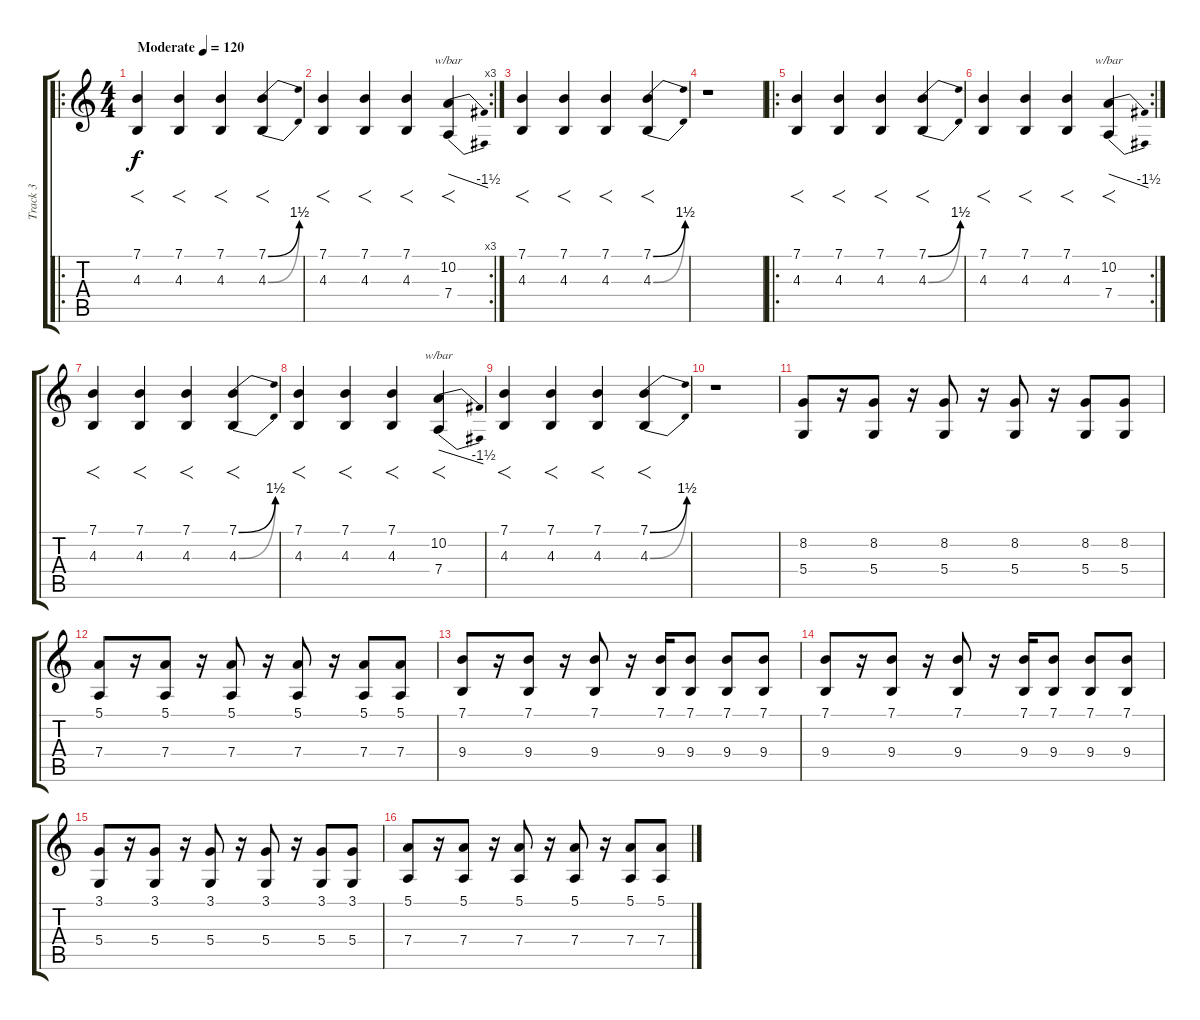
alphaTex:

\track ("Track 3" "Track 3") {instrument sopranosax}
\staff {score tabs}
\tuning (E4 B3 G3 D3 A2 E2) {hide}
\ro
\ts (4 4)
\tempo (120 "Moderate")
\clef g2
\ks c
(7.1 4.3).4{f dy f instrument sopranosax} (7.1 4.3).4{f} (7.1 4.3).4{f} (7.1{be (bend 0 0 60 6)} 4.3{be (bend 0 0 60 6)}).4{f} |
\rc 3
(7.1 4.3).4{f} (7.1 4.3).4{f} (7.1 4.3).4{f} (10.2 7.4).4{f tbe (dive default 0 0 60 -6)} |
(7.1 4.3).4{f} (7.1 4.3).4{f} (7.1 4.3).4{f} (7.1{be (bend 0 0 60 6)} 4.3{be (bend 0 0 60 6)}).4{f} |
r.1 |
\ro
(7.1 4.3).4{f} (7.1 4.3).4{f} (7.1 4.3).4{f} (7.1{be (bend 0 0 60 6)} 4.3{be (bend 0 0 60 6)}).4{f} |
\rc 2
(7.1 4.3).4{f} (7.1 4.3).4{f} (7.1 4.3).4{f} (10.2 7.4).4{f tbe (dive default 0 0 60 -6)} |
(7.1 4.3).4{f} (7.1 4.3).4{f} (7.1 4.3).4{f} (7.1{be (bend 0 0 60 6)} 4.3{be (bend 0 0 60 6)}).4{f} |
(7.1 4.3).4{f} (7.1 4.3).4{f} (7.1 4.3).4{f} (10.2 7.4).4{f tbe (dive default 0 0 60 -6)} |
(7.1 4.3).4{f} (7.1 4.3).4{f} (7.1 4.3).4{f} (7.1{be (bend 0 0 60 6)} 4.3{be (bend 0 0 60 6)}).4{f} |
r.1 |
(8.2 5.4).8 r.16 (8.2 5.4).8 r.16 (8.2 5.4).8 r.16 (8.2 5.4).8 r.16 (8.2 5.4).8 (8.2 5.4).8 |
(5.1 7.4).8 r.16 (5.1 7.4).8 r.16 (5.1 7.4).8 r.16 (5.1 7.4).8 r.16 (5.1 7.4).8 (5.1 7.4).8 |
(7.1 9.4).8 r.16 (7.1 9.4).8 r.16 (7.1 9.4).8 r.16 (7.1 9.4).16 (7.1 9.4).8 (7.1 9.4).8 (7.1 9.4).8 |
(7.1 9.4).8 r.16 (7.1 9.4).8 r.16 (7.1 9.4).8 r.16 (7.1 9.4).16 (7.1 9.4).8 (7.1 9.4).8 (7.1 9.4).8 |
(3.1 5.4).8 r.16 (3.1 5.4).8 r.16 (3.1 5.4).8 r.16 (3.1 5.4).8 r.16 (3.1 5.4).8 (3.1 5.4).8 |
(5.1 7.4).8 r.16 (5.1 7.4).8 r.16 (5.1 7.4).8 r.16 (5.1 7.4).8 r.16 (5.1 7.4).8 (5.1 7.4).8
